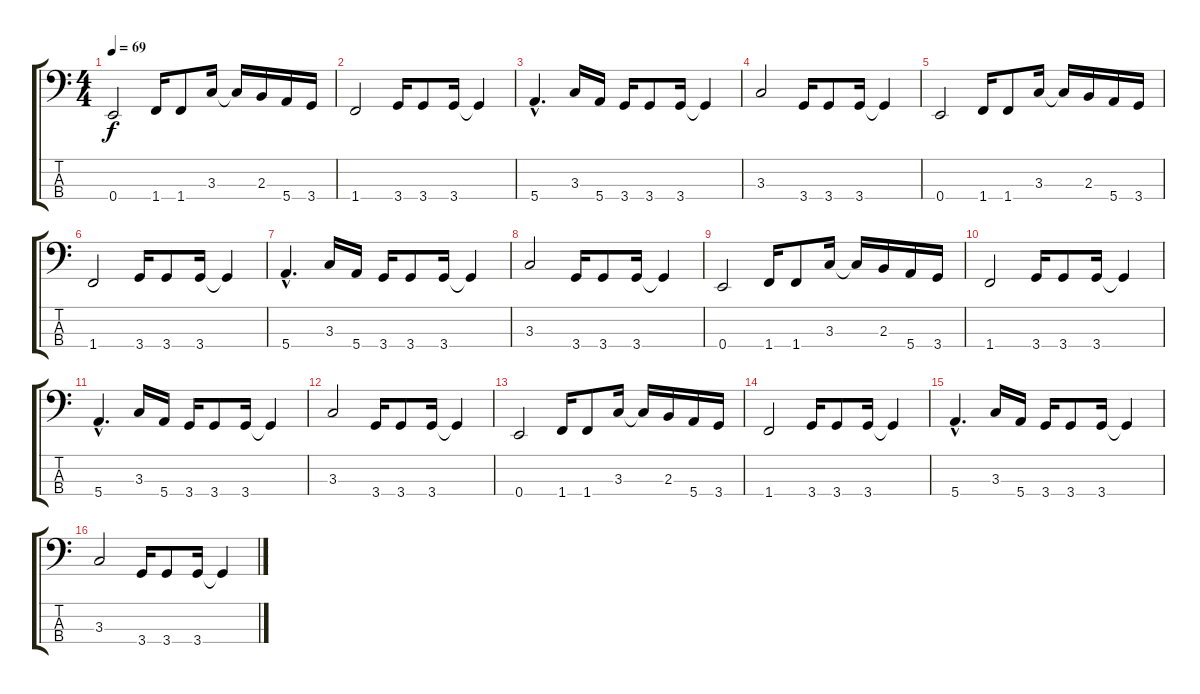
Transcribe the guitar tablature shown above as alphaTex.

\track "" {instrument electricbassfinger}
\staff {score tabs}
\tuning (G2 D2 A1 E1) {hide}
\ts (4 4)
\tempo 69
\clef f4
\ks c
0.4.2{dy f} 1.4.16 1.4.8 3.3.16 3.3{t}.16 2.3.16 5.4.16 3.4.16 |
1.4.2 3.4.16 3.4.8 3.4.16 3.4{t}.4 |
5.4{hac}.4{d} 3.3.16 5.4.16 3.4.16 3.4.8 3.4.16 3.4{t}.4 |
3.3.2 3.4.16 3.4.8 3.4.16 3.4{t}.4 |
0.4.2 1.4.16 1.4.8 3.3.16 3.3{t}.16 2.3.16 5.4.16 3.4.16 |
1.4.2 3.4.16 3.4.8 3.4.16 3.4{t}.4 |
5.4{hac}.4{d} 3.3.16 5.4.16 3.4.16 3.4.8 3.4.16 3.4{t}.4 |
3.3.2 3.4.16 3.4.8 3.4.16 3.4{t}.4 |
0.4.2 1.4.16 1.4.8 3.3.16 3.3{t}.16 2.3.16 5.4.16 3.4.16 |
1.4.2 3.4.16 3.4.8 3.4.16 3.4{t}.4 |
5.4{hac}.4{d} 3.3.16 5.4.16 3.4.16 3.4.8 3.4.16 3.4{t}.4 |
3.3.2 3.4.16 3.4.8 3.4.16 3.4{t}.4 |
0.4.2 1.4.16 1.4.8 3.3.16 3.3{t}.16 2.3.16 5.4.16 3.4.16 |
1.4.2 3.4.16 3.4.8 3.4.16 3.4{t}.4 |
5.4{hac}.4{d} 3.3.16 5.4.16 3.4.16 3.4.8 3.4.16 3.4{t}.4 |
3.3.2 3.4.16 3.4.8 3.4.16 3.4{t}.4
